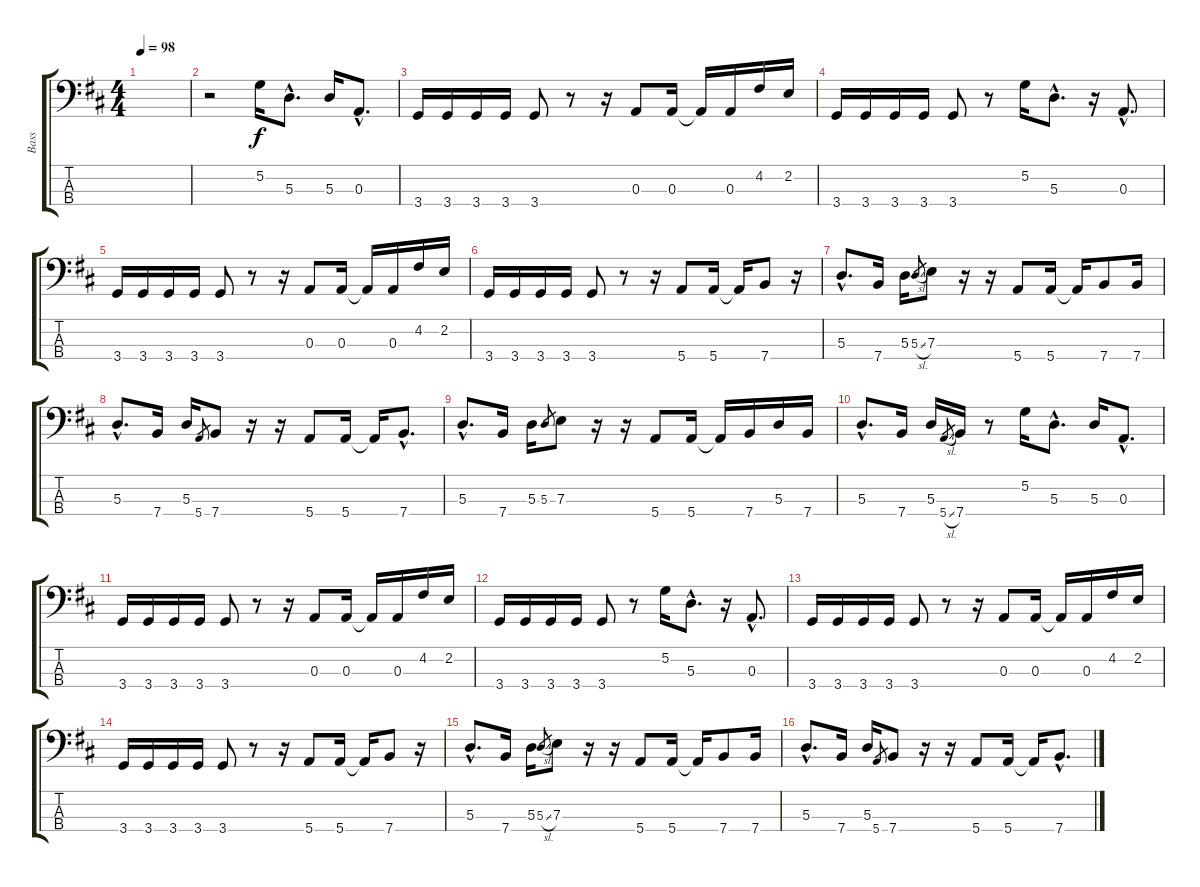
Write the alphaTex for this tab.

\track ("Bass" "Bass") {instrument electricbassfinger}
\staff {score tabs}
\tuning (G2 D2 A1 E1) {hide}
\ts (4 4)
\tempo 98
\clef f4
\ks d
|
r.2 5.2.16 5.3{hac}.8{d} 5.3.16 0.3{hac}.8{d} |
3.4.16 3.4.16 3.4.16 3.4.16 3.4.8 r.8 r.16 0.3.8 0.3.16 0.3{t}.16 0.3.16 4.2.16 2.2.16 |
3.4.16 3.4.16 3.4.16 3.4.16 3.4.8 r.8 5.2.16 5.3{hac}.8{d} r.16 0.3{hac}.8{d} |
3.4.16 3.4.16 3.4.16 3.4.16 3.4.8 r.8 r.16 0.3.8 0.3.16 0.3{t}.16 0.3.16 4.2.16 2.2.16 |
3.4.16 3.4.16 3.4.16 3.4.16 3.4.8 r.8 r.16 5.4.8 5.4.16 5.4{t}.16 7.4.8 r.16 |
5.3{hac}.8{d} 7.4.16 5.3.16 5.3{sl}.8{gr} 7.3.8 r.16 r.16 5.4.8 5.4.16 5.4{t}.16 7.4.8 7.4.16 |
5.3{hac}.8{d} 7.4.16 5.3.16 5.4.8{gr} 7.4.8 r.16 r.16 5.4.8 5.4.16 5.4{t}.16 7.4{hac}.8{d} |
5.3{hac}.8{d} 7.4.16 5.3.16 5.3.8{gr} 7.3.8 r.16 r.16 5.4.8 5.4.16 5.4{t}.16 7.4.16 5.3.16 7.4.16 |
5.3{hac}.8{d} 7.4.16 5.3.16 5.4{sl}.8{gr} 7.4.16 r.8 5.2.16 5.3{hac}.8{d} 5.3.16 0.3{hac}.8{d} |
3.4.16 3.4.16 3.4.16 3.4.16 3.4.8 r.8 r.16 0.3.8 0.3.16 0.3{t}.16 0.3.16 4.2.16 2.2.16 |
3.4.16 3.4.16 3.4.16 3.4.16 3.4.8 r.8 5.2.16 5.3{hac}.8{d} r.16 0.3{hac}.8{d} |
3.4.16 3.4.16 3.4.16 3.4.16 3.4.8 r.8 r.16 0.3.8 0.3.16 0.3{t}.16 0.3.16 4.2.16 2.2.16 |
3.4.16 3.4.16 3.4.16 3.4.16 3.4.8 r.8 r.16 5.4.8 5.4.16 5.4{t}.16 7.4.8 r.16 |
5.3{hac}.8{d} 7.4.16 5.3.16 5.3{sl}.8{gr} 7.3.8 r.16 r.16 5.4.8 5.4.16 5.4{t}.16 7.4.8 7.4.16 |
5.3{hac}.8{d} 7.4.16 5.3.16 5.4.8{gr} 7.4.8 r.16 r.16 5.4.8 5.4.16 5.4{t}.16 7.4{hac}.8{d}
